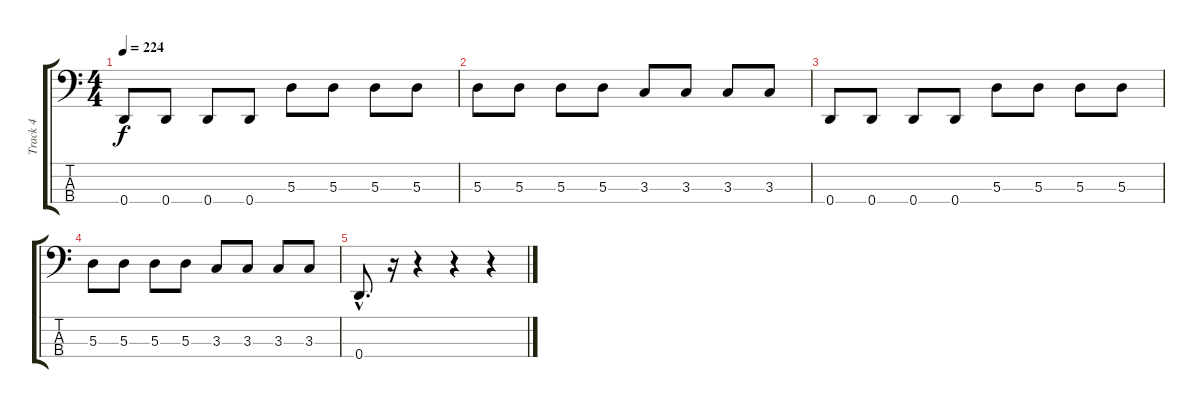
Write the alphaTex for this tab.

\track ("Track 4" "Track 4") {instrument electricbasspick}
\staff {score tabs}
\tuning (G2 D2 A1 D1) {hide}
\ts (4 4)
\tempo 224
\clef f4
\ks c
0.4.8{dy f} 0.4.8 0.4.8 0.4.8 5.3.8 5.3.8 5.3.8 5.3.8 |
5.3.8 5.3.8 5.3.8 5.3.8 3.3.8 3.3.8 3.3.8 3.3.8 |
0.4.8 0.4.8 0.4.8 0.4.8 5.3.8 5.3.8 5.3.8 5.3.8 |
5.3.8 5.3.8 5.3.8 5.3.8 3.3.8 3.3.8 3.3.8 3.3.8 |
0.4{hac}.8{d} r.16 r.4 r.4 r.4
